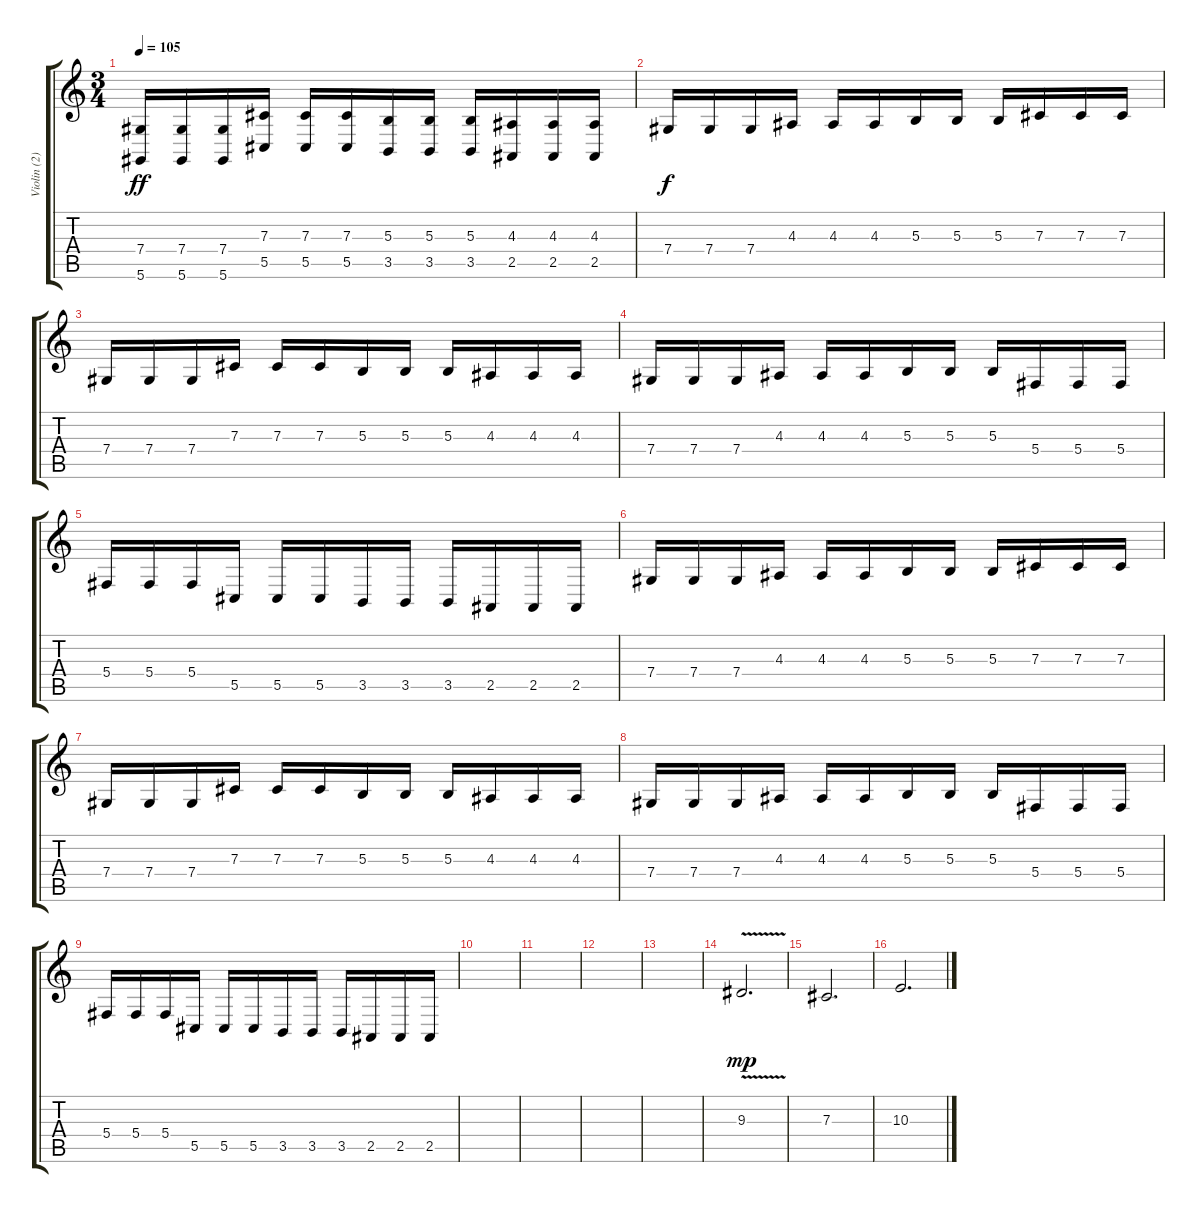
\track ("Violin (2)" "Violin (2)") {instrument violin}
\staff {score tabs}
\tuning (Eb4 Bb3 Gb3 Db3 Ab2 Eb2) {hide}
\ts (3 4)
\tempo 105
\clef g2
\ks c
(7.4 5.6).16{dy ff} (7.4 5.6).16 (7.4 5.6).16 (7.3 5.5).16 (7.3 5.5).16 (7.3 5.5).16 (5.3 3.5).16 (5.3 3.5).16 (5.3 3.5).16 (4.3 2.5).16 (4.3 2.5).16 (4.3 2.5).16 |
7.4.16{dy f} 7.4.16 7.4.16 4.3.16 4.3.16 4.3.16 5.3.16 5.3.16 5.3.16 7.3.16 7.3.16 7.3.16 |
7.4.16 7.4.16 7.4.16 7.3.16 7.3.16 7.3.16 5.3.16 5.3.16 5.3.16 4.3.16 4.3.16 4.3.16 |
7.4.16 7.4.16 7.4.16 4.3.16 4.3.16 4.3.16 5.3.16 5.3.16 5.3.16 5.4.16 5.4.16 5.4.16 |
5.4.16 5.4.16 5.4.16 5.5.16 5.5.16 5.5.16 3.5.16 3.5.16 3.5.16 2.5.16 2.5.16 2.5.16 |
7.4.16 7.4.16 7.4.16 4.3.16 4.3.16 4.3.16 5.3.16 5.3.16 5.3.16 7.3.16 7.3.16 7.3.16 |
7.4.16 7.4.16 7.4.16 7.3.16 7.3.16 7.3.16 5.3.16 5.3.16 5.3.16 4.3.16 4.3.16 4.3.16 |
7.4.16 7.4.16 7.4.16 4.3.16 4.3.16 4.3.16 5.3.16 5.3.16 5.3.16 5.4.16 5.4.16 5.4.16 |
5.4.16 5.4.16 5.4.16 5.5.16 5.5.16 5.5.16 3.5.16 3.5.16 3.5.16 2.5.16 2.5.16 2.5.16 |
|
|
|
|
9.3{v}.2{d dy mp} |
7.3.2{d} |
10.3.2{d}
